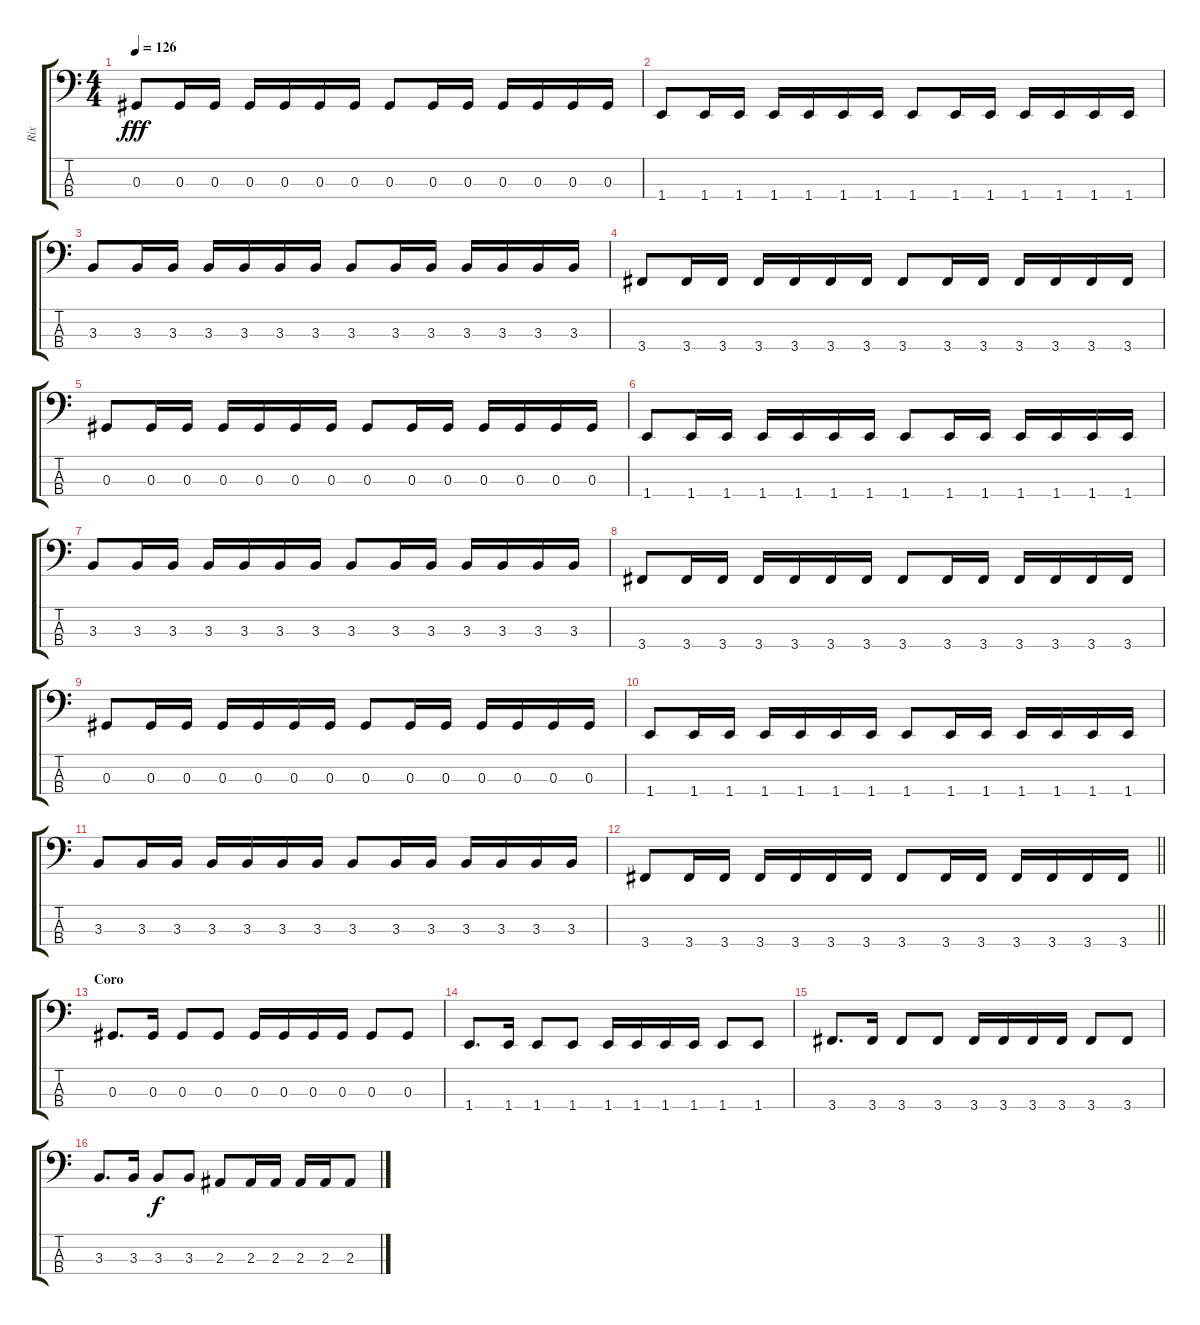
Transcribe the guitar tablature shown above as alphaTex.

\track ("Rix" "Rix") {instrument electricbasspick}
\staff {score tabs}
\tuning (Gb2 Db2 Ab1 Eb1) {hide}
\ts (4 4)
\tempo 126
\clef f4
\ks c
0.3.8{dy fff} 0.3.16 0.3.16 0.3.16 0.3.16 0.3.16 0.3.16 0.3.8 0.3.16 0.3.16 0.3.16 0.3.16 0.3.16 0.3.16 |
1.4.8 1.4.16 1.4.16 1.4.16 1.4.16 1.4.16 1.4.16 1.4.8 1.4.16 1.4.16 1.4.16 1.4.16 1.4.16 1.4.16 |
3.3.8 3.3.16 3.3.16 3.3.16 3.3.16 3.3.16 3.3.16 3.3.8 3.3.16 3.3.16 3.3.16 3.3.16 3.3.16 3.3.16 |
3.4.8 3.4.16 3.4.16 3.4.16 3.4.16 3.4.16 3.4.16 3.4.8 3.4.16 3.4.16 3.4.16 3.4.16 3.4.16 3.4.16 |
0.3.8 0.3.16 0.3.16 0.3.16 0.3.16 0.3.16 0.3.16 0.3.8 0.3.16 0.3.16 0.3.16 0.3.16 0.3.16 0.3.16 |
1.4.8 1.4.16 1.4.16 1.4.16 1.4.16 1.4.16 1.4.16 1.4.8 1.4.16 1.4.16 1.4.16 1.4.16 1.4.16 1.4.16 |
3.3.8 3.3.16 3.3.16 3.3.16 3.3.16 3.3.16 3.3.16 3.3.8 3.3.16 3.3.16 3.3.16 3.3.16 3.3.16 3.3.16 |
3.4.8 3.4.16 3.4.16 3.4.16 3.4.16 3.4.16 3.4.16 3.4.8 3.4.16 3.4.16 3.4.16 3.4.16 3.4.16 3.4.16 |
0.3.8 0.3.16 0.3.16 0.3.16 0.3.16 0.3.16 0.3.16 0.3.8 0.3.16 0.3.16 0.3.16 0.3.16 0.3.16 0.3.16 |
1.4.8 1.4.16 1.4.16 1.4.16 1.4.16 1.4.16 1.4.16 1.4.8 1.4.16 1.4.16 1.4.16 1.4.16 1.4.16 1.4.16 |
3.3.8 3.3.16 3.3.16 3.3.16 3.3.16 3.3.16 3.3.16 3.3.8 3.3.16 3.3.16 3.3.16 3.3.16 3.3.16 3.3.16 |
\barLineRight lightlight
3.4.8 3.4.16 3.4.16 3.4.16 3.4.16 3.4.16 3.4.16 3.4.8 3.4.16 3.4.16 3.4.16 3.4.16 3.4.16 3.4.16 |
\section ("" "Coro")
0.3.8{d} 0.3.16 0.3.8 0.3.8 0.3.16 0.3.16 0.3.16 0.3.16 0.3.8 0.3.8 |
1.4.8{d} 1.4.16 1.4.8 1.4.8 1.4.16 1.4.16 1.4.16 1.4.16 1.4.8 1.4.8 |
3.4.8{d} 3.4.16 3.4.8 3.4.8 3.4.16 3.4.16 3.4.16 3.4.16 3.4.8 3.4.8 |
3.3.8{d} 3.3.16 3.3.8{dy f} 3.3.8 2.3.8 2.3.16 2.3.16 2.3.16 2.3.16 2.3.8
